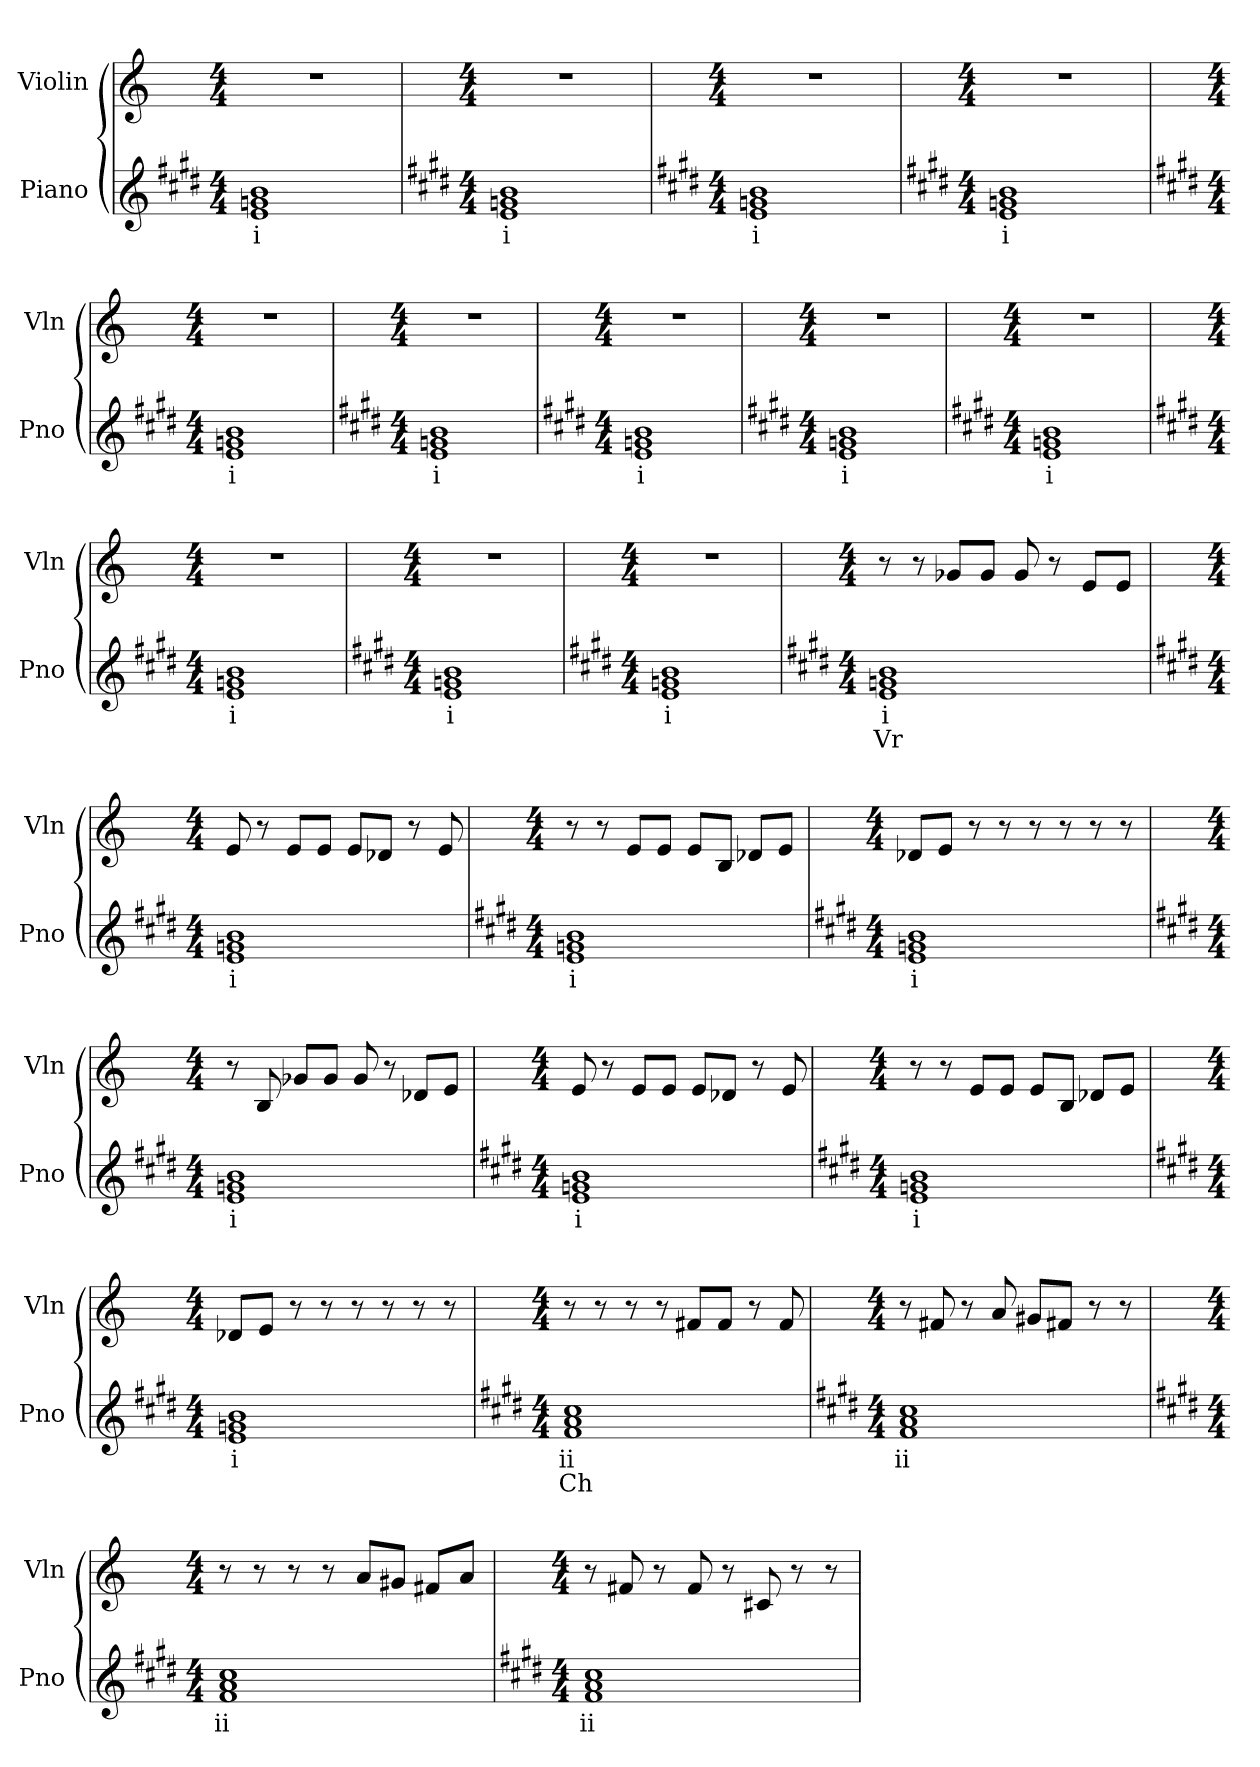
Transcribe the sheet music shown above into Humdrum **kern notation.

**kern	**text	**text	**kern
*part2	*part2	*part2	*part1
*staff2	*staff2	*staff2	*staff1
*I"Piano	*	*	*I"Violin
*I'Pno	*	*	*I'Vln
*k[f#c#g#d#]	*	*	*
*E:	*	*	*
*M4/4	*	*	*M4/4
=	=	=	=
1e 1gn 1b	i	.	1r
=	=	=	=
*k[f#c#g#d#]	*	*	*
*E:	*	*	*
*M4/4	*	*	*M4/4
1e 1gn 1b	i	.	1r
=	=	=	=
*k[f#c#g#d#]	*	*	*
*E:	*	*	*
*M4/4	*	*	*M4/4
1e 1gn 1b	i	.	1r
=	=	=	=
*k[f#c#g#d#]	*	*	*
*E:	*	*	*
*M4/4	*	*	*M4/4
1e 1gn 1b	i	.	1r
=	=	=	=
*k[f#c#g#d#]	*	*	*
*E:	*	*	*
*M4/4	*	*	*M4/4
1e 1gn 1b	i	.	1r
=	=	=	=
*k[f#c#g#d#]	*	*	*
*E:	*	*	*
*M4/4	*	*	*M4/4
1e 1gn 1b	i	.	1r
=	=	=	=
*k[f#c#g#d#]	*	*	*
*E:	*	*	*
*M4/4	*	*	*M4/4
1e 1gn 1b	i	.	1r
=	=	=	=
*k[f#c#g#d#]	*	*	*
*E:	*	*	*
*M4/4	*	*	*M4/4
1e 1gn 1b	i	.	1r
=	=	=	=
*k[f#c#g#d#]	*	*	*
*E:	*	*	*
*M4/4	*	*	*M4/4
1e 1gn 1b	i	.	1r
=	=	=	=
*k[f#c#g#d#]	*	*	*
*E:	*	*	*
*M4/4	*	*	*M4/4
1e 1gn 1b	i	.	1r
=	=	=	=
*k[f#c#g#d#]	*	*	*
*E:	*	*	*
*M4/4	*	*	*M4/4
1e 1gn 1b	i	.	1r
=	=	=	=
*k[f#c#g#d#]	*	*	*
*E:	*	*	*
*M4/4	*	*	*M4/4
1e 1gn 1b	i	.	1r
=	=	=	=
*k[f#c#g#d#]	*	*	*
*E:	*	*	*
*M4/4	*	*	*M4/4
1e 1gn 1b	i	Vr	8r
.	.	.	8r
.	.	.	8g-XL
.	.	.	8g-J
.	.	.	8g-
.	.	.	8r
.	.	.	8eL
.	.	.	8eJ
=	=	=	=
*k[f#c#g#d#]	*	*	*
*E:	*	*	*
*M4/4	*	*	*M4/4
1e 1gn 1b	i	.	8e
.	.	.	8r
.	.	.	8eL
.	.	.	8eJ
.	.	.	8eL
.	.	.	8d-XJ
.	.	.	8r
.	.	.	8e
=	=	=	=
*k[f#c#g#d#]	*	*	*
*E:	*	*	*
*M4/4	*	*	*M4/4
1e 1gn 1b	i	.	8r
.	.	.	8r
.	.	.	8eL
.	.	.	8eJ
.	.	.	8eL
.	.	.	8BJ
.	.	.	8d-XL
.	.	.	8eJ
=	=	=	=
*k[f#c#g#d#]	*	*	*
*E:	*	*	*
*M4/4	*	*	*M4/4
1e 1gn 1b	i	.	8d-XL
.	.	.	8eJ
.	.	.	8r
.	.	.	8r
.	.	.	8r
.	.	.	8r
.	.	.	8r
.	.	.	8r
=	=	=	=
*k[f#c#g#d#]	*	*	*
*E:	*	*	*
*M4/4	*	*	*M4/4
1e 1gn 1b	i	.	8r
.	.	.	8B
.	.	.	8g-XL
.	.	.	8g-J
.	.	.	8g-
.	.	.	8r
.	.	.	8d-XL
.	.	.	8eJ
=	=	=	=
*k[f#c#g#d#]	*	*	*
*E:	*	*	*
*M4/4	*	*	*M4/4
1e 1gn 1b	i	.	8e
.	.	.	8r
.	.	.	8eL
.	.	.	8eJ
.	.	.	8eL
.	.	.	8d-XJ
.	.	.	8r
.	.	.	8e
=	=	=	=
*k[f#c#g#d#]	*	*	*
*E:	*	*	*
*M4/4	*	*	*M4/4
1e 1gn 1b	i	.	8r
.	.	.	8r
.	.	.	8eL
.	.	.	8eJ
.	.	.	8eL
.	.	.	8BJ
.	.	.	8d-XL
.	.	.	8eJ
=	=	=	=
*k[f#c#g#d#]	*	*	*
*E:	*	*	*
*M4/4	*	*	*M4/4
1e 1gn 1b	i	.	8d-XL
.	.	.	8eJ
.	.	.	8r
.	.	.	8r
.	.	.	8r
.	.	.	8r
.	.	.	8r
.	.	.	8r
=	=	=	=
*k[f#c#g#d#]	*	*	*
*E:	*	*	*
*M4/4	*	*	*M4/4
1f# 1a 1cc#	ii	Ch	8r
.	.	.	8r
.	.	.	8r
.	.	.	8r
.	.	.	8f#XL
.	.	.	8f#J
.	.	.	8r
.	.	.	8f#
=	=	=	=
*k[f#c#g#d#]	*	*	*
*E:	*	*	*
*M4/4	*	*	*M4/4
1f# 1a 1cc#	ii	.	8r
.	.	.	8f#X
.	.	.	8r
.	.	.	8a
.	.	.	8g#XL
.	.	.	8f#XJ
.	.	.	8r
.	.	.	8r
=	=	=	=
*k[f#c#g#d#]	*	*	*
*E:	*	*	*
*M4/4	*	*	*M4/4
1f# 1a 1cc#	ii	.	8r
.	.	.	8r
.	.	.	8r
.	.	.	8r
.	.	.	8aL
.	.	.	8g#XJ
.	.	.	8f#XL
.	.	.	8aJ
=	=	=	=
*k[f#c#g#d#]	*	*	*
*E:	*	*	*
*M4/4	*	*	*M4/4
1f# 1a 1cc#	ii	.	8r
.	.	.	8f#X
.	.	.	8r
.	.	.	8f#
.	.	.	8r
.	.	.	8c#X
.	.	.	8r
.	.	.	8r
=	=	=	=
*-	*-	*-	*-
